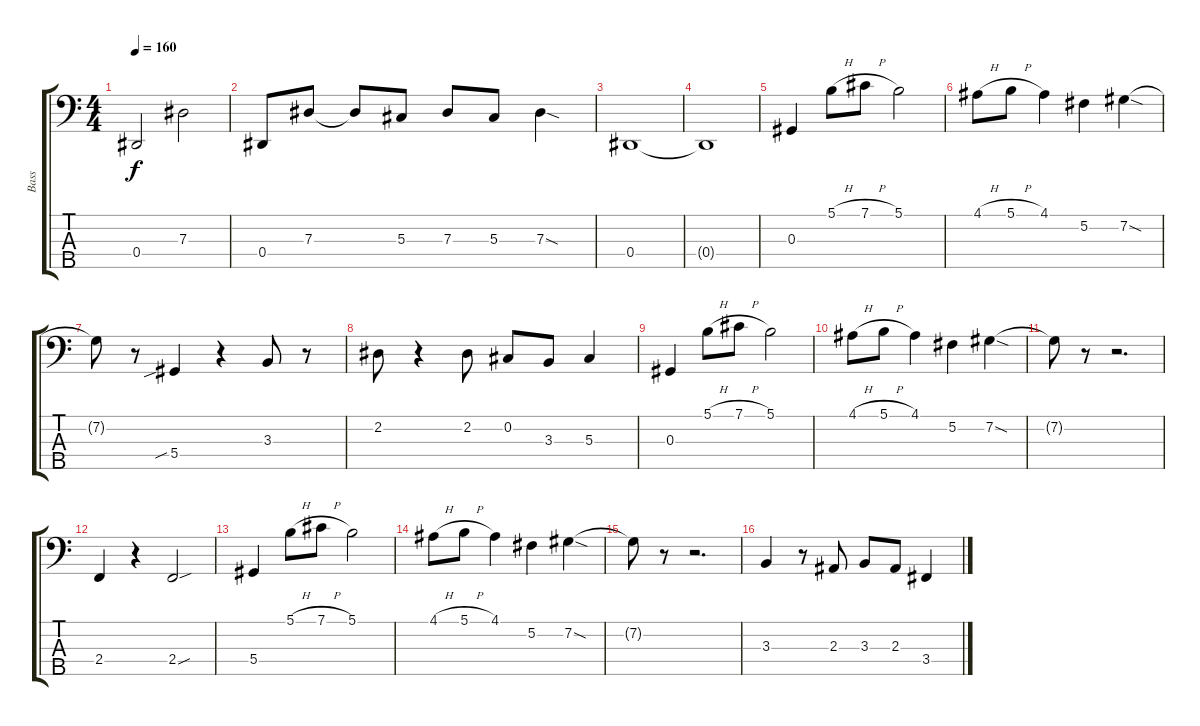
\track ("Bass" "Bass") {instrument electricbassfinger}
\staff {score tabs}
\tuning (Gb2 Db2 Ab1 Eb1 Bb0) {hide}
\ts (4 4)
\tempo 160
\clef f4
\ks c
0.4.2{dy f} 7.3.2 |
0.4.8 7.3.8 7.3{t}.8 5.3.8 7.3.8 5.3.8 7.3{sod}.4 |
0.4.1 |
0.4{t}.1 |
0.3.4 5.1{h}.8 7.1{h}.8 5.1.2 |
4.1{h}.8 5.1{h}.8 4.1.4 5.2.4 7.2{sod}.4 |
7.2{t}.8 r.8 5.4{sib}.4 r.4 3.3.8 r.8 |
2.2.8 r.4 2.2.8 0.2.8 3.3.8 5.3.4 |
0.3.4 5.1{h}.8 7.1{h}.8 5.1.2 |
4.1{h}.8 5.1{h}.8 4.1.4 5.2.4 7.2{sod}.4 |
7.2{t}.8 r.8 r.2{d} |
2.4.4 r.4 2.4{sou}.2 |
5.4.4 5.1{h}.8 7.1{h}.8 5.1.2 |
4.1{h}.8 5.1{h}.8 4.1.4 5.2.4 7.2{sod}.4 |
7.2{t}.8 r.8 r.2{d} |
3.3.4 r.8 2.3.8 3.3.8 2.3.8 3.4.4
